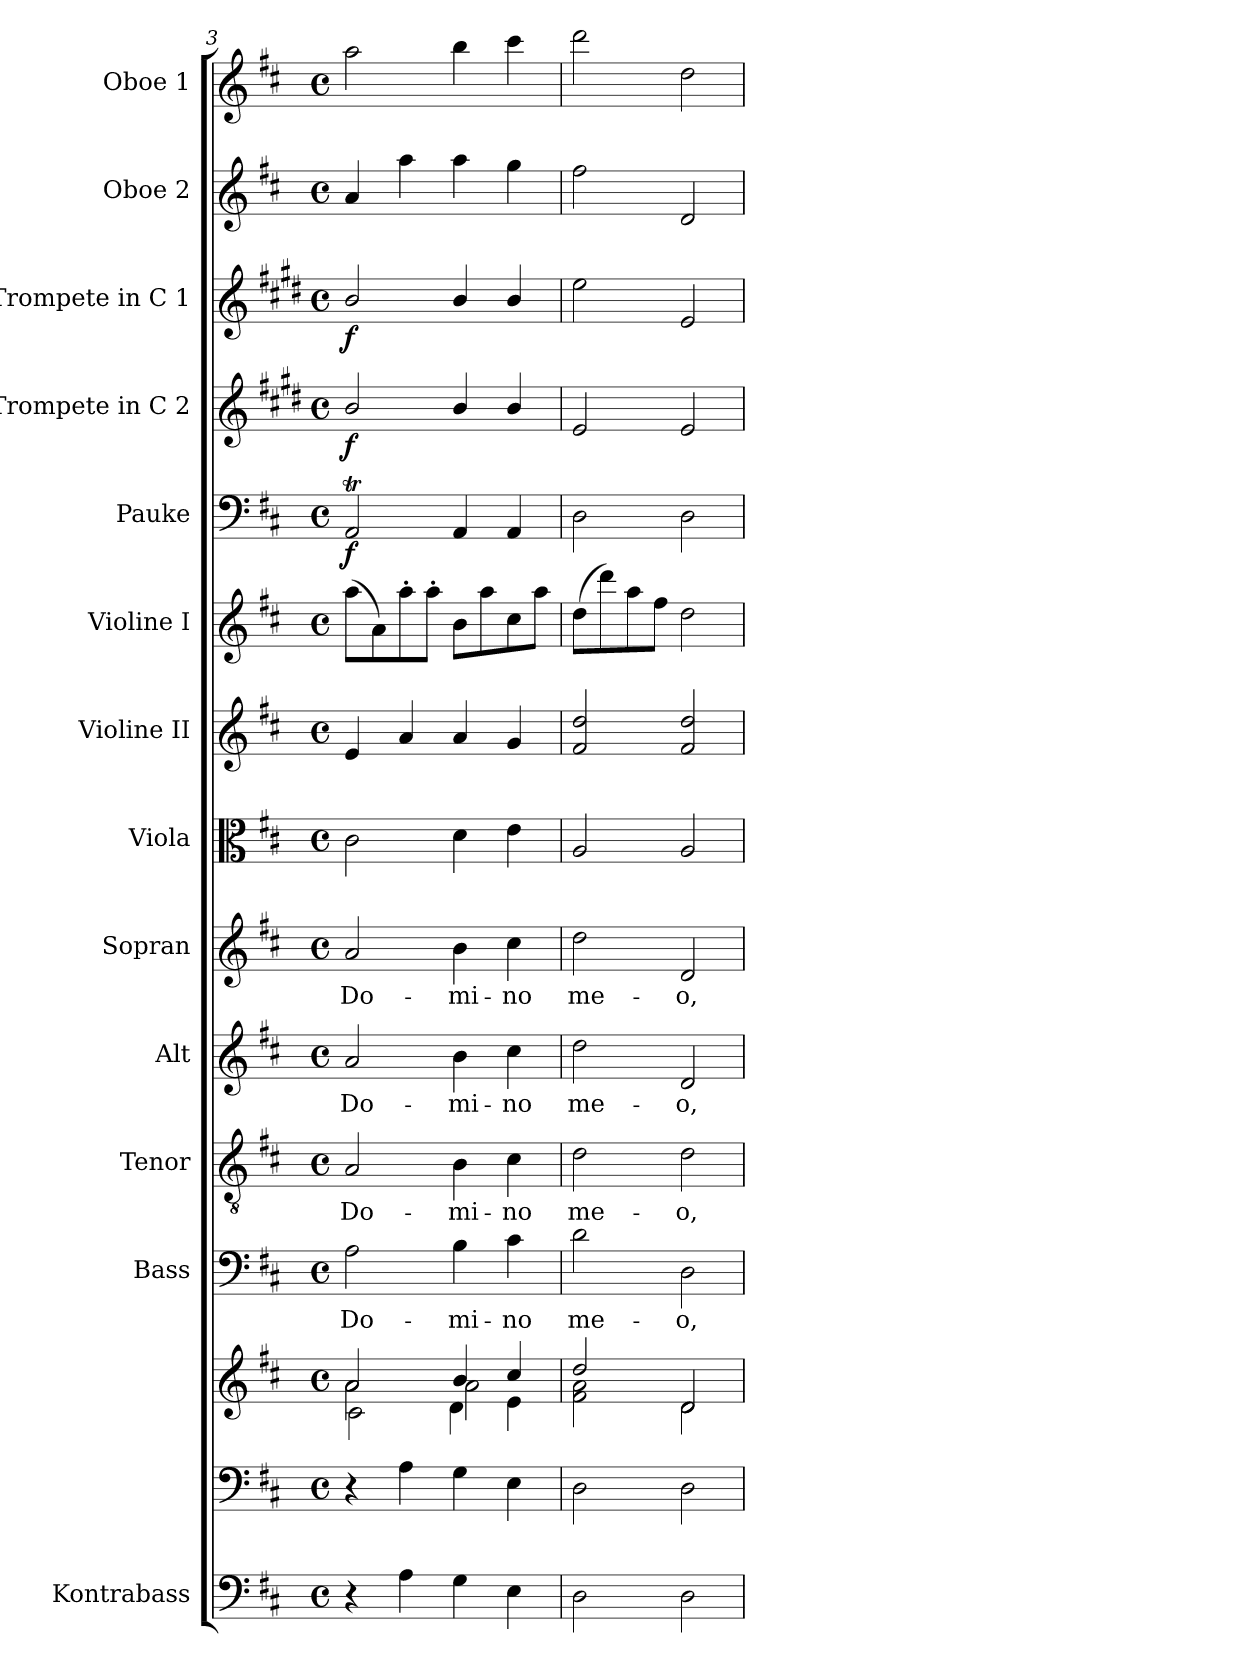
**kern	**kern	**kern	**kern	**text	**kern	**text	**kern	**text	**kern	**text	**kern	**kern	**kern	**kern	**dynam	**kern	**dynam	**kern	**dynam	**kern	**kern
*part14	*part13	*part13	*part12	*part12	*part11	*part11	*part10	*part10	*part9	*part9	*part8	*part7	*part6	*part5	*part5	*part4	*part4	*part3	*part3	*part2	*part1
*staff15	*staff14	*staff13	*staff12	*staff12	*staff11	*staff11	*staff10	*staff10	*staff9	*staff9	*staff8	*staff7	*staff6	*staff5	*staff5	*staff4	*staff4	*staff3	*staff3	*staff2	*staff1
*I"Kontrabass	*	*	*I"Bass	*	*I"Tenor	*	*I"Alt	*	*I"Sopran	*	*I"Viola	*I"Violine II	*I"Violine I	*I"Pauke	*	*I"Trompete in C 2	*	*I"Trompete in C 1	*	*I"Oboe 2	*I"Oboe 1
*I'Kb.	*	*	*I'B	*	*I'T	*	*I'A	*	*I'S	*	*I'Vla.	*I'Vl. II	*I'Vl. I	*I'Pk.	*	*	*	*	*	*I'Ob. 2	*I'Ob. 1
*clefF4	*clefF4	*clefG2	*clefF4	*	*clefGv2	*	*clefG2	*	*clefG2	*	*clefC3	*clefG2	*clefG2	*clefF4	*	*clefG2	*	*clefG2	*	*clefG2	*clefG2
*ITrd7c12	*	*	*	*	*	*	*	*	*	*	*	*	*	*	*	*ITrd1c2	*	*ITrd1c2	*	*	*
*k[f#c#]	*k[f#c#]	*k[f#c#]	*k[f#c#]	*	*k[f#c#]	*	*k[f#c#]	*	*k[f#c#]	*	*k[f#c#]	*k[f#c#]	*k[f#c#]	*k[f#c#]	*	*k[f#c#]	*	*k[f#c#]	*	*k[f#c#]	*k[f#c#]
*D:	*D:	*D:	*D:	*	*D:	*	*D:	*	*D:	*	*D:	*D:	*D:	*D:	*	*D:	*	*D:	*	*D:	*D:
*M4/4	*M4/4	*M4/4	*M4/4	*	*M4/4	*	*M4/4	*	*M4/4	*	*M4/4	*M4/4	*M4/4	*M4/4	*	*M4/4	*	*M4/4	*	*M4/4	*M4/4
*met(c)	*met(c)	*met(c)	*met(c)	*	*met(c)	*	*met(c)	*	*met(c)	*	*met(c)	*met(c)	*met(c)	*met(c)	*	*met(c)	*	*met(c)	*	*met(c)	*met(c)
=3	=3	=3	=3	=3	=3	=3	=3	=3	=3	=3	=3	=3	=3	=3	=3	=3	=3	=3	=3	=3	=3
*	*	*^	*	*	*	*	*	*	*	*	*	*	*	*	*	*	*	*	*	*	*
*	*	*	*^	*	*	*	*	*	*	*	*	*	*	*	*	*	*	*	*	*	*	*
!	!	!	!	!	!	!LO:LY:b	!	!LO:LY:b	!	!LO:LY:b	!	!LO:LY:b	!	!	!	!	!LO:DY:b	!	!LO:DY:b	!	!LO:DY:b	!	!
4r	4r	2a/	2a\	2c#\	2A\	Do-	2A/	Do-	2a/	Do-	2a/	Do-	2c#\	4e/	(>8aa\L	2AAT/	f	2a/	f	2a/	f	4a/	2aa\
.	.	.	.	.	.	.	.	.	.	.	.	.	.	.	8a\)	.	.	.	.	.	.	.	.
4AA\	4A\	.	.	.	.	.	.	.	.	.	.	.	.	4a/	8aa'>\	.	.	.	.	.	.	4aa\	.
.	.	.	.	.	.	.	.	.	.	.	.	.	.	.	8aa'>\J	.	.	.	.	.	.	.	.
!	!	!	!	!	!	!LO:LY:b	!	!LO:LY:b	!	!LO:LY:b	!	!LO:LY:b	!	!	!	!	!	!	!	!	!	!	!
4GG\	4G\	4b/	2a\	4d\	4B\	-mi-	4B\	-mi-	4b\	-mi-	4b\	-mi-	4d\	4a/	8b\L	4AA/	.	4a/	.	4a/	.	4aa\	4bb\
.	.	.	.	.	.	.	.	.	.	.	.	.	.	.	8aa\	.	.	.	.	.	.	.	.
!	!	!	!	!	!	!LO:LY:b	!	!LO:LY:b	!	!LO:LY:b	!	!LO:LY:b	!	!	!	!	!	!	!	!	!	!	!
4EE\	4E\	4cc#/	.	4e\	4c#\	-no	4c#\	-no	4cc#\	-no	4cc#\	-no	4e\	4g/	8cc#\	4AA/	.	4a/	.	4a/	.	4gg\	4ccc#\
.	.	.	.	.	.	.	.	.	.	.	.	.	.	.	8aa\J	.	.	.	.	.	.	.	.
*	*	*	*v	*v	*	*	*	*	*	*	*	*	*	*	*	*	*	*	*	*	*	*	*
=4	=4	=4	=4	=4	=4	=4	=4	=4	=4	=4	=4	=4	=4	=4	=4	=4	=4	=4	=4	=4	=4	=4
!	!	!	!	!	!LO:LY:b	!	!LO:LY:b	!	!LO:LY:b	!	!LO:LY:b	!	!	!	!	!	!	!	!	!	!	!
2DD\	2D\	2dd/	2f#\ 2a\	2d\	me-	2d\	me-	2dd\	me-	2dd\	me-	2A/	2f#/ 2dd/	(>8dd\L	2D\	.	2d/	.	2dd\	.	2ff#\	2ddd\
.	.	.	.	.	.	.	.	.	.	.	.	.	.	8ddd\)	.	.	.	.	.	.	.	.
.	.	.	.	.	.	.	.	.	.	.	.	.	.	8aa\	.	.	.	.	.	.	.	.
.	.	.	.	.	.	.	.	.	.	.	.	.	.	8ff#\J	.	.	.	.	.	.	.	.
!	!	!	!	!	!LO:LY:b	!	!LO:LY:b	!	!LO:LY:b	!	!LO:LY:b	!	!	!	!	!	!	!	!	!	!	!
2DD\	2D\	2d/	2d\	2D\	-o,	2d\	-o,	2d/	-o,	2d/	-o,	2A/	2f#/ 2dd/	2dd\	2D\	.	2d/	.	2d/	.	2d/	2dd\
*	*	*v	*v	*	*	*	*	*	*	*	*	*	*	*	*	*	*	*	*	*	*	*
=	=	=	=	=	=	=	=	=	=	=	=	=	=	=	=	=	=	=	=	=	=
*-	*-	*-	*-	*-	*-	*-	*-	*-	*-	*-	*-	*-	*-	*-	*-	*-	*-	*-	*-	*-	*-
